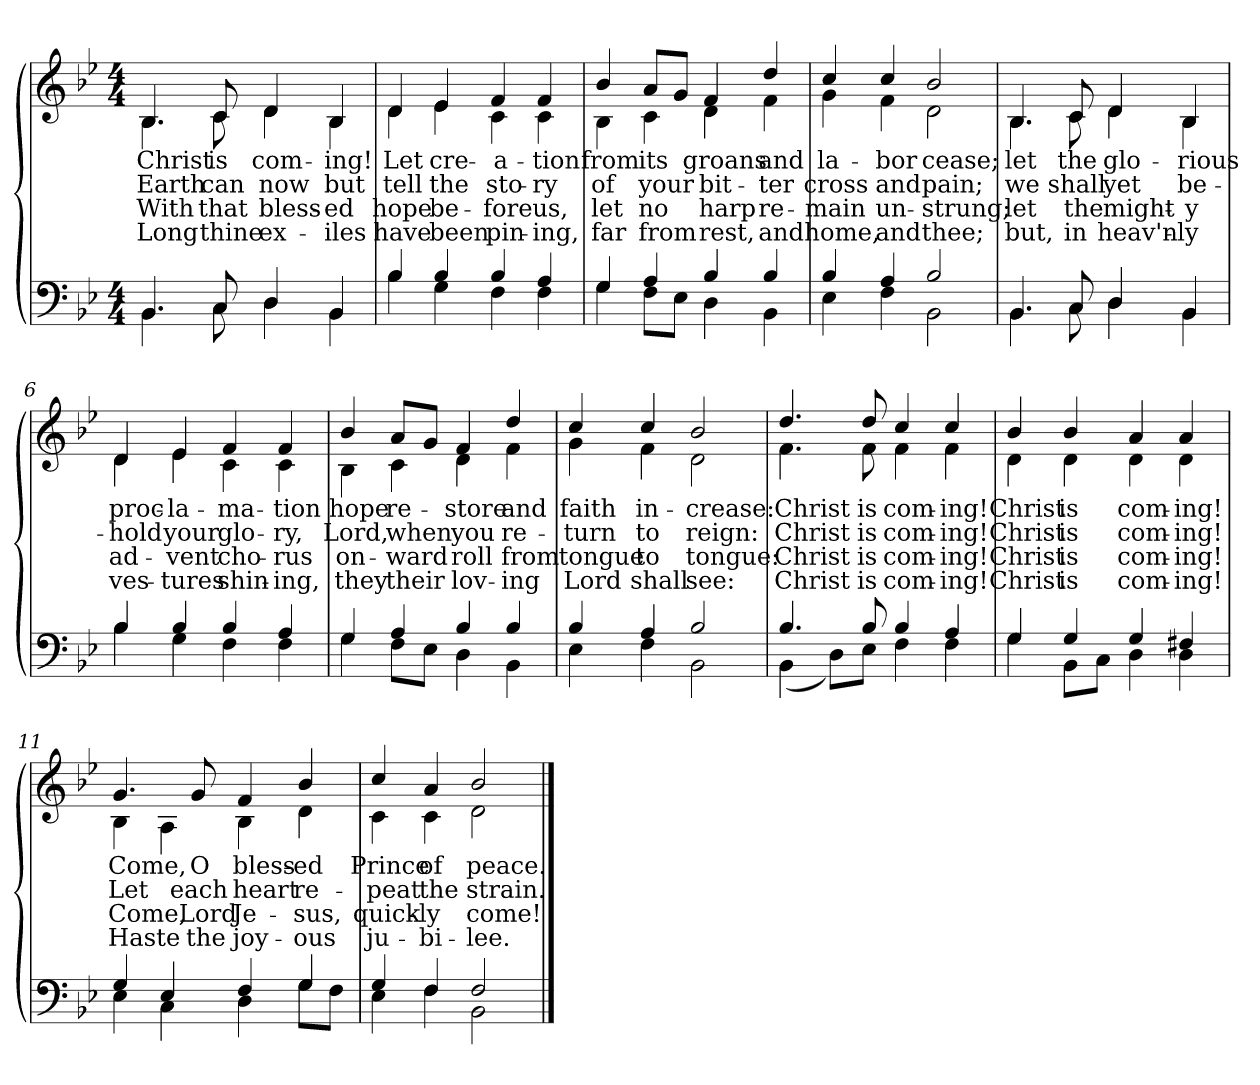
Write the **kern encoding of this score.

**kern	**kern	**text	**text	**text	**text
*part2	*part1	*part1	*part1	*part1	*part1
*staff2	*staff1	*staff1	*staff1	*staff1	*staff1
*clefF4	*clefG2	*	*	*	*
*k[b-e-]	*k[b-e-]	*	*	*	*
*M4/4	*M4/4	*	*	*	*
=1	=1	=1	=1	=1	=1
*^	*	*	*	*	*
!	!	!LO:TX:b:i:t=Verse	!	!	!	!
!	!	!	!LO:LY:b	!LO:LY:b	!LO:LY:b	!LO:LY:b
*	*	*^	*	*	*	*
4.BB-/	4.BB-\	4.B-/	4.B-\	Christ	Earth	With	Long
!	!	!	!	!LO:LY:b	!LO:LY:b	!LO:LY:b	!LO:LY:b
8C/	8C\	8c/	8c\	is	can	that	thine
!	!	!	!	!LO:LY:b	!LO:LY:b	!LO:LY:b	!LO:LY:b
4D/	4D\	4d/	4d\	com-	now	bless-	ex-
!	!	!	!	!LO:LY:b	!LO:LY:b	!LO:LY:b	!LO:LY:b
4BB-/	4BB-\	4B-/	4B-\	-ing!	but	-ed	-iles
=2	=2	=2	=2	=2	=2	=2	=2
!	!	!	!	!LO:LY:b	!LO:LY:b	!LO:LY:b	!LO:LY:b
4B-/	4B-\	4d/	4d\	Let	tell	hope	have
!	!	!	!	!LO:LY:b	!LO:LY:b	!LO:LY:b	!LO:LY:b
4B-/	4G\	4e-/	4e-\	cre-	the	be-	been
!	!	!	!	!LO:LY:b	!LO:LY:b	!LO:LY:b	!LO:LY:b
4B-/	4F\	4f/	4c\	-a-	sto-	-fore	pin-
!	!	!	!	!LO:LY:b	!LO:LY:b	!LO:LY:b	!LO:LY:b
4A/	4F\	4f/	4c\	-tion	-ry	us,	-ing,
!!LO:LB:g=z	!!
=3	=3	=3	=3	=3	=3	=3	=3
!	!	!	!	!LO:LY:b	!LO:LY:b	!LO:LY:b	!LO:LY:b
4G/	4G\	4b-/	4B-\	from	of	let	far
!	!	!	!	!LO:LY:b	!LO:LY:b	!LO:LY:b	!LO:LY:b
4A/	8F\L	8a/L	4c\	its	your	no	from
.	8E-\J	8g/J	.	.	.	.	.
!	!	!	!	!LO:LY:b	!LO:LY:b	!LO:LY:b	!LO:LY:b
4B-/	4D\	4f/	4d\	groans	bit-	harp	rest,
!	!	!	!	!LO:LY:b	!LO:LY:b	!LO:LY:b	!LO:LY:b
4B-/	4BB-\	4dd/	4f\	and	-ter	re-	and
=4	=4	=4	=4	=4	=4	=4	=4
!	!	!	!	!LO:LY:b	!LO:LY:b	!LO:LY:b	!LO:LY:b
4B-/	4E-\	4cc/	4g\	la-	cross	-main	home,
!	!	!	!	!LO:LY:b	!LO:LY:b	!LO:LY:b	!LO:LY:b
4A/	4F\	4cc/	4f\	-bor	and	un-	and
!	!	!	!	!LO:LY:b	!LO:LY:b	!LO:LY:b	!LO:LY:b
2B-/	2BB-\	2b-/	2d\	cease;	pain;	-strung;	thee;
!!LO:LB:g=z	!!
=5	=5	=5	=5	=5	=5	=5	=5
!	!	!	!	!LO:LY:b	!LO:LY:b	!LO:LY:b	!LO:LY:b
4.BB-/	4.BB-\	4.B-/	4.B-\	let	we	let	but,
!	!	!	!	!LO:LY:b	!LO:LY:b	!LO:LY:b	!LO:LY:b
8C/	8C\	8c/	8c\	the	shall	the	in
!	!	!	!	!LO:LY:b	!LO:LY:b	!LO:LY:b	!LO:LY:b
4D/	4D\	4d/	4d\	glo-	yet	might-	heav'n-
!	!	!	!	!LO:LY:b	!LO:LY:b	!LO:LY:b	!LO:LY:b
4BB-/	4BB-\	4B-/	4B-\	-rious	be-	-y	-ly
=6	=6	=6	=6	=6	=6	=6	=6
!	!	!	!	!LO:LY:b	!LO:LY:b	!LO:LY:b	!LO:LY:b
4B-/	4B-\	4d/	4d\	proc-	-hold	ad-	ves-
!	!	!	!	!LO:LY:b	!LO:LY:b	!LO:LY:b	!LO:LY:b
4B-/	4G\	4e-/	4e-\	-la-	your	-vent	-tures
!	!	!	!	!LO:LY:b	!LO:LY:b	!LO:LY:b	!LO:LY:b
4B-/	4F\	4f/	4c\	-ma-	glo-	cho-	shin-
!	!	!	!	!LO:LY:b	!LO:LY:b	!LO:LY:b	!LO:LY:b
4A/	4F\	4f/	4c\	-tion	-ry,	-rus	-ing,
!!LO:LB:g=z	!!
=7	=7	=7	=7	=7	=7	=7	=7
!	!	!	!	!LO:LY:b	!LO:LY:b	!LO:LY:b	!LO:LY:b
4G/	4G\	4b-/	4B-\	hope	Lord,	on-	they
!	!	!	!	!LO:LY:b	!LO:LY:b	!LO:LY:b	!LO:LY:b
4A/	8F\L	8a/L	4c\	re-	when	-ward	their
.	8E-\J	8g/J	.	.	.	.	.
!	!	!	!	!LO:LY:b	!LO:LY:b	!LO:LY:b	!LO:LY:b
4B-/	4D\	4f/	4d\	-store	you	roll	lov-
!	!	!	!	!LO:LY:b	!LO:LY:b	!LO:LY:b	!LO:LY:b
4B-/	4BB-\	4dd/	4f\	and	re-	from	-ing
=8	=8	=8	=8	=8	=8	=8	=8
!	!	!	!	!LO:LY:b	!LO:LY:b	!LO:LY:b	!LO:LY:b
4B-/	4E-\	4cc/	4g\	faith	-turn	tongue	Lord
!	!	!	!	!LO:LY:b	!LO:LY:b	!LO:LY:b	!LO:LY:b
4A/	4F\	4cc/	4f\	in-	to	to	shall
!	!	!	!	!LO:LY:b	!LO:LY:b	!LO:LY:b	!LO:LY:b
2B-/	2BB-\	2b-/	2d\	-crease:	reign:	tongue:	see:
!!LO:LB:g=z	!!
=9	=9	=9	=9	=9	=9	=9	=9
!	!	!	!	!LO:LY:b	!LO:LY:b	!LO:LY:b	!LO:LY:b
4.B-/	(<4BB-\	4.dd/	4.f\	Christ	Christ	Christ	Christ
.	8D\L)	.	.	.	.	.	.
!	!	!	!	!LO:LY:b	!LO:LY:b	!LO:LY:b	!LO:LY:b
8B-/	8E-\J	8dd/	8f\	is	is	is	is
!	!	!	!	!LO:LY:b	!LO:LY:b	!LO:LY:b	!LO:LY:b
4B-/	4F\	4cc/	4f\	com-	com-	com-	com-
!	!	!	!	!LO:LY:b	!LO:LY:b	!LO:LY:b	!LO:LY:b
4A/	4F\	4cc/	4f\	-ing!	-ing!	-ing!	-ing!
=10	=10	=10	=10	=10	=10	=10	=10
!	!	!	!	!LO:LY:b	!LO:LY:b	!LO:LY:b	!LO:LY:b
4G/	4G\	4b-/	4d\	Christ	Christ	Christ	Christ
!	!	!	!	!LO:LY:b	!LO:LY:b	!LO:LY:b	!LO:LY:b
4G/	8BB-\L	4b-/	4d\	is	is	is	is
.	8C\J	.	.	.	.	.	.
!	!	!	!	!LO:LY:b	!LO:LY:b	!LO:LY:b	!LO:LY:b
4G/	4D\	4a/	4d\	com-	com-	com-	com-
!	!	!	!	!LO:LY:b	!LO:LY:b	!LO:LY:b	!LO:LY:b
4F#X/	4D\	4a/	4d\	-ing!	-ing!	-ing!	-ing!
!!LO:LB:g=z	!!
=11	=11	=11	=11	=11	=11	=11	=11
!	!	!	!	!LO:LY:b	!LO:LY:b	!LO:LY:b	!LO:LY:b
4G/	4E-\	4.g/	4B-\	Come,	Let	Come,	Haste
4E-/	4C\	.	4A\	.	.	.	.
!	!	!	!	!LO:LY:b	!LO:LY:b	!LO:LY:b	!LO:LY:b
.	.	8g/	.	O	each	Lord	the
!	!	!	!	!LO:LY:b	!LO:LY:b	!LO:LY:b	!LO:LY:b
4F/	4D\	4f/	4B-\	bless-	heart	Je-	joy-
!	!	!	!	!LO:LY:b	!LO:LY:b	!LO:LY:b	!LO:LY:b
4G/	8G\L	4b-/	4d\	-ed	re-	-sus,	-ous
.	8F\J	.	.	.	.	.	.
=12	=12	=12	=12	=12	=12	=12	=12
!	!	!	!	!LO:LY:b	!LO:LY:b	!LO:LY:b	!LO:LY:b
4G/	4E-\	4cc/	4c\	Prince	-peat	quick-	ju-
!	!	!	!	!LO:LY:b	!LO:LY:b	!LO:LY:b	!LO:LY:b
4F/	4F\	4a/	4c\	of	the	-ly	-bi-
!	!	!	!	!LO:LY:b	!LO:LY:b	!LO:LY:b	!LO:LY:b
2F/	2BB-\	2b-/	2d\	peace.	strain.	come!	-lee.
*v	*v	*	*	*	*	*	*
*	*v	*v	*	*	*	*
==	==	==	==	==	==
*-	*-	*-	*-	*-	*-
